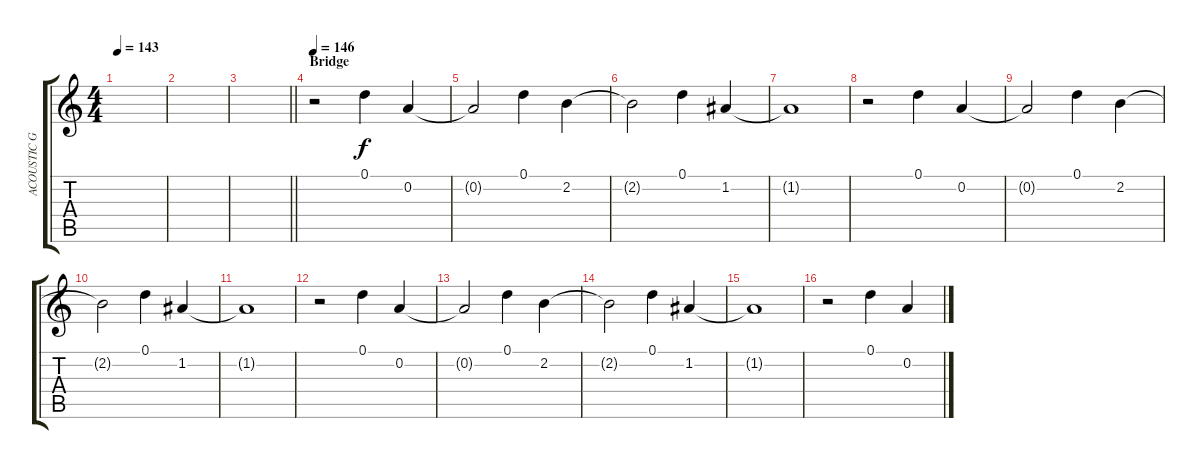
\track ("ACOUSTIC GTR" "ACOUSTIC G") {instrument acousticguitarsteel}
\staff {score tabs}
\tuning (D4 A3 F3 C3 G2 D2) {hide}
\ts (4 4)
\tempo 143
\clef g2
\ks c
|
|
\barLineRight lightlight
|
\section ("" "Bridge")
\tempo 146
r.2 0.1.4{volume 9} 0.2.4 |
0.2{t}.2 0.1.4 2.2.4 |
2.2{t}.2 0.1.4 1.2.4 |
1.2{t}.1 |
r.2 0.1.4 0.2.4 |
0.2{t}.2 0.1.4 2.2.4 |
2.2{t}.2 0.1.4 1.2.4 |
1.2{t}.1 |
r.2 0.1.4 0.2.4 |
0.2{t}.2 0.1.4 2.2.4 |
2.2{t}.2 0.1.4 1.2.4 |
1.2{t}.1 |
r.2 0.1.4 0.2.4
